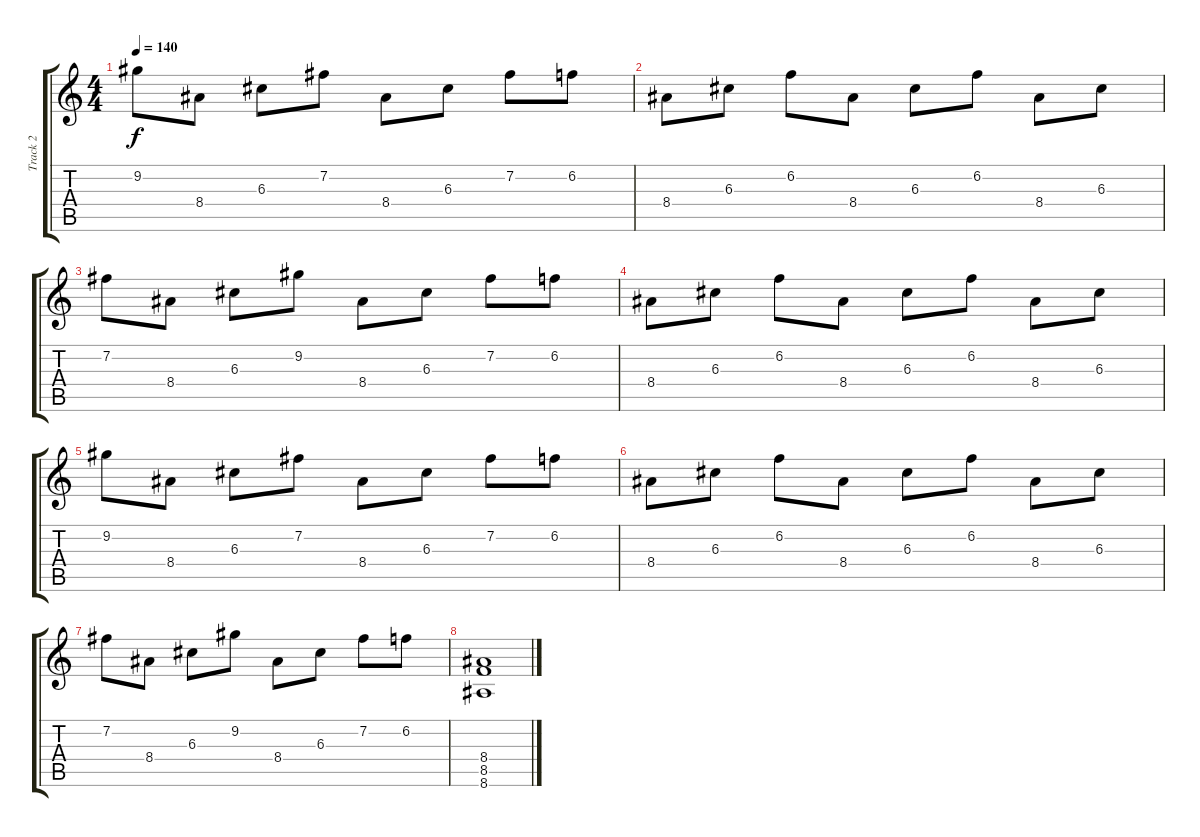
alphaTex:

\track ("Track 2" "Track 2") {instrument distortionguitar}
\staff {score tabs}
\tuning (E4 B3 G3 D3 A2 D2) {hide}
\ts (4 4)
\tempo 140
\clef g2
\ks c
9.2.8{dy f} 8.4.8 6.3.8 7.2.8 8.4.8 6.3.8 7.2.8 6.2.8 |
8.4.8 6.3.8 6.2.8 8.4.8 6.3.8 6.2.8 8.4.8 6.3.8 |
7.2.8 8.4.8 6.3.8 9.2.8 8.4.8 6.3.8 7.2.8 6.2.8 |
8.4.8 6.3.8 6.2.8 8.4.8 6.3.8 6.2.8 8.4.8 6.3.8 |
9.2.8 8.4.8 6.3.8 7.2.8 8.4.8 6.3.8 7.2.8 6.2.8 |
8.4.8 6.3.8 6.2.8 8.4.8 6.3.8 6.2.8 8.4.8 6.3.8 |
7.2.8 8.4.8 6.3.8 9.2.8 8.4.8 6.3.8 7.2.8 6.2.8 |
(8.4 8.5 8.6).1
